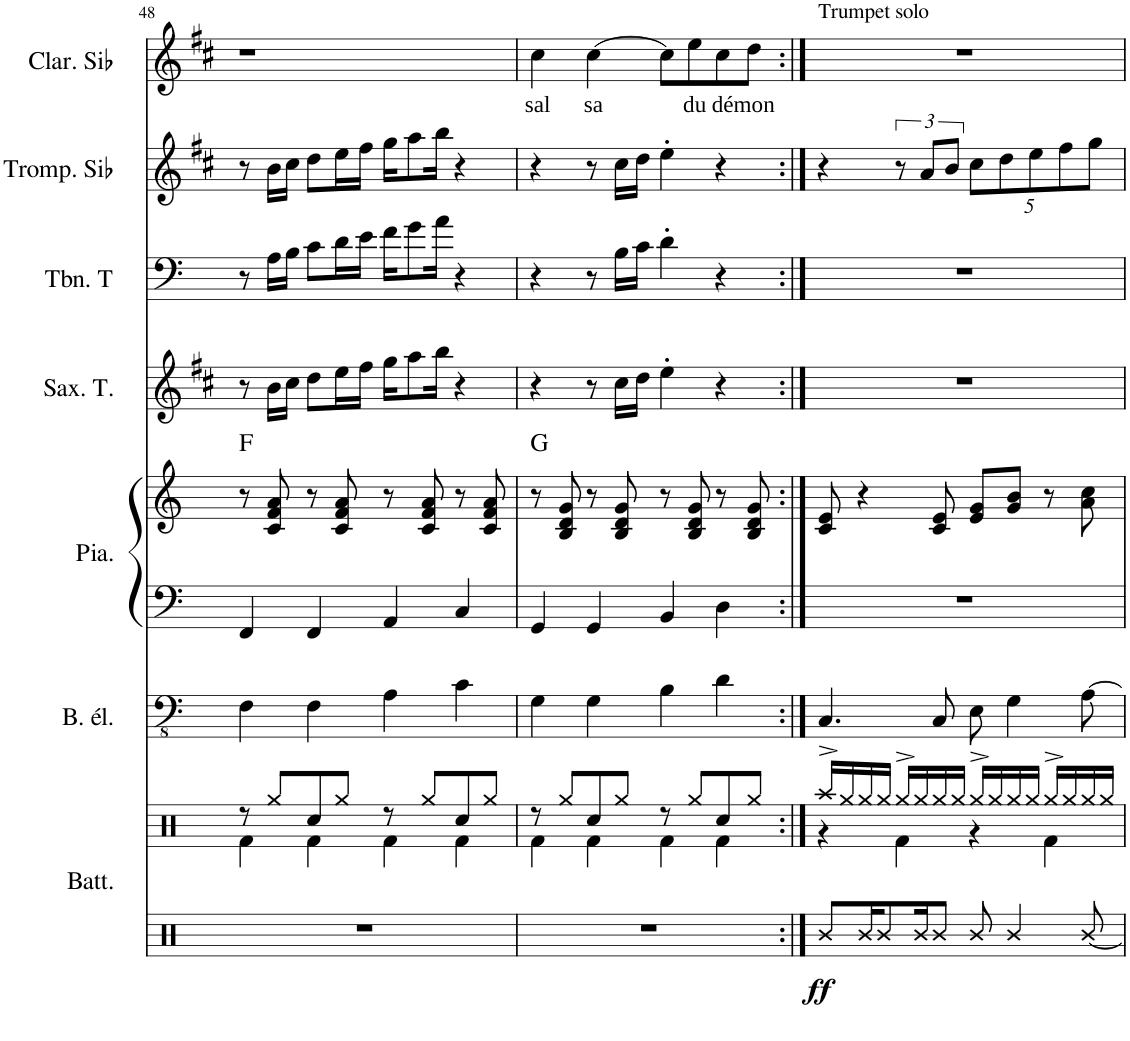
**kern	**kern	**dynam	**kern	**kern	**kern	**harte	**kern	**kern	**kern	**kern	**text
*part7	*part7	*part7	*part6	*part5	*part5	*part5	*part4	*part3	*part2	*part1	*part1
*staff9	*staff8	*staff8/9	*staff7	*staff6	*staff5	*	*staff4	*staff3	*staff2	*staff1	*staff1
*I"Batterie	*	*	*I"Basse électrique	*I"Piano	*	*	*I"Saxophone Ténor	*I"Trombone ténor	*I"Trompette en Sib	*I"Clarinette en Sib	*
*I'Batt.	*	*	*I'B. él.	*I'Pia.	*	*	*I'Sax. T.	*I'Tbn. T	*I'Tromp. Sib	*I'Clar. Sib	*
!!LO:PB:g=z
*clefX	*clefX	*	*clefFv4	*clefF4	*clefG2	*	*clefG2	*clefF4	*clefG2	*clefG2	*
*	*	*	*	*	*	*	*Trd8c14	*	*Trd1c2	*Trd1c2	*
*k[]	*k[]	*	*k[]	*k[]	*k[]	*	*k[f#c#]	*k[]	*k[f#c#]	*k[f#c#]	*
*M4/4	*M4/4	*	*M4/4	*M4/4	*M4/4	*	*M4/4	*M4/4	*M4/4	*M4/4	*
=48	=48	=48	=48	=48	=48	=48	=48	=48	=48	=48	=48
*	*^	*	*	*	*	*	*	*	*	*	*
!	!	!	!	!	!	!	!LO:H:kt=N.C.	!	!	!	!	!
1r	8r	4Rf\	.	4FF\	4FF/	8r	N	8r	8r	8r	1r	.
.	8Rgg/L	.	.	.	.	8c/ 8f/ 8a/	.	16b\LL	16A\LL	16b\LL	.	.
.	.	.	.	.	.	.	.	16cc#\JJ	16B\JJ	16cc#\JJ	.	.
.	8Rcc/	4Rf\	.	4FF\	4FF/	8r	.	8dd\L	8c\L	8dd\L	.	.
.	8Rgg/J	.	.	.	.	8c/ 8f/ 8a/	.	16ee\L	16d\L	16ee\L	.	.
.	.	.	.	.	.	.	.	16ff#\JJ	16e\JJ	16ff#\JJ	.	.
.	8r	4Rf\	.	4AA\	4AA/	8r	.	16gg\KL	16f\KL	16gg\KL	.	.
.	.	.	.	.	.	.	.	8aa\	8g\	8aa\	.	.
.	8Rgg/L	.	.	.	.	8c/ 8f/ 8a/	.	.	.	.	.	.
.	.	.	.	.	.	.	.	16bb\Jk	16a\Jk	16bb\Jk	.	.
.	8Rcc/	4Rf\	.	4C\	4C/	8r	.	4r	4r	4r	.	.
.	8Rgg/J	.	.	.	.	8c/ 8f/ 8a/	.	.	.	.	.	.
=49	=49	=49	=49	=49	=49	=49	=49	=49	=49	=49	=49	=49
!	!	!	!	!	!	!	!LO:H:kt=N.C.	!	!	!	!	!LO:LY:b
1r	8r	4Rf\	.	4GG\	4GG/	8r	N	4r	4r	4r	4cc#\	sal
.	8Rgg/L	.	.	.	.	8B/ 8d/ 8g/	.	.	.	.	.	.
!	!	!	!	!	!	!	!	!	!	!	!	!LO:LY:b
.	8Rcc/	4Rf\	.	4GG\	4GG/	8r	.	8r	8r	8r	[4cc#\	sa
.	8Rgg/J	.	.	.	.	8B/ 8d/ 8g/	.	16cc#\LL	16B\LL	16cc#\LL	.	.
.	.	.	.	.	.	.	.	16dd\JJ	16c\JJ	16dd\JJ	.	.
.	8r	4Rf\	.	4BB\	4BB/	8r	.	4ee'\	4d'\	4ee'\	8cc#\L]	.
!	!	!	!	!	!	!	!	!	!	!	!	!LO:LY:b
.	8Rgg/L	.	.	.	.	8B/ 8d/ 8g/	.	.	.	.	8ee\	du
!	!	!	!	!	!	!	!	!	!	!	!	!LO:LY:b
.	8Rcc/	4Rf\	.	4D\	4D\	8r	.	4r	4r	4r	8cc#\	dé
!	!	!	!	!	!	!	!	!	!	!	!	!LO:LY:b
.	8Rgg/J	.	.	.	.	8B/ 8d/ 8g/	.	.	.	.	8dd\J	mon
=50:|!	=50:|!	=50:|!	=50:|!	=50:|!	=50:|!	=50:|!	=50:|!	=50:|!	=50:|!	=50:|!	=50:|!	=50:|!
!	!	!	!	!	!	!	!	!	!	!	!LO:TX:a:t=Trumpet solo	!
!	!	!	!LO:DY:b=2	!	!	!	!	!	!	!	!	!
8R/L	16Raa^/LL	4r	ff	4.CC/	1r	8c/ 8e/	.	1r	1r	4r	1r	.
.	16Rgg/	.	.	.	.	.	.	.	.	.	.	.
16R/K	16Rgg/	.	.	.	.	4r	.	.	.	.	.	.
8R/	16Rgg/JJ	.	.	.	.	.	.	.	.	.	.	.
.	16Rgg^/LL	4Rf\	.	.	.	.	.	.	.	12r	.	.
16R/K	16Rgg/	.	.	.	.	.	.	.	.	.	.	.
.	.	.	.	.	.	.	.	.	.	12a/L	.	.
8R/J	16Rgg/	.	.	8CC/	.	8c/ 8e/	.	.	.	.	.	.
.	.	.	.	.	.	.	.	.	.	12b/J	.	.
.	16Rgg/JJ	.	.	.	.	.	.	.	.	.	.	.
*	*	*	*	*	*	*	*	*	*	*Xbrackettup	*	*
8R/	16Rgg^/LL	4r	.	8EE\	.	8e/ 8g/L	.	.	.	10cc#\L	.	.
.	16Rgg/	.	.	.	.	.	.	.	.	.	.	.
.	.	.	.	.	.	.	.	.	.	10dd\	.	.
4R/	16Rgg/	.	.	4GG\	.	8g/ 8b/J	.	.	.	.	.	.
.	16Rgg/JJ	.	.	.	.	.	.	.	.	.	.	.
.	.	.	.	.	.	.	.	.	.	10ee\	.	.
.	16Rgg^/LL	4Rf\	.	.	.	8r	.	.	.	.	.	.
.	.	.	.	.	.	.	.	.	.	10ff#\	.	.
.	16Rgg/	.	.	.	.	.	.	.	.	.	.	.
[8R/	16Rgg/	.	.	[8AA\	.	8a\ 8cc\	.	.	.	.	.	.
.	.	.	.	.	.	.	.	.	.	10gg\J	.	.
.	16Rgg/JJ	.	.	.	.	.	.	.	.	.	.	.
*	*v	*v	*	*	*	*	*	*	*	*	*	*
=	=	=	=	=	=	=	=	=	=	=	=
*-	*-	*-	*-	*-	*-	*-	*-	*-	*-	*-	*-
